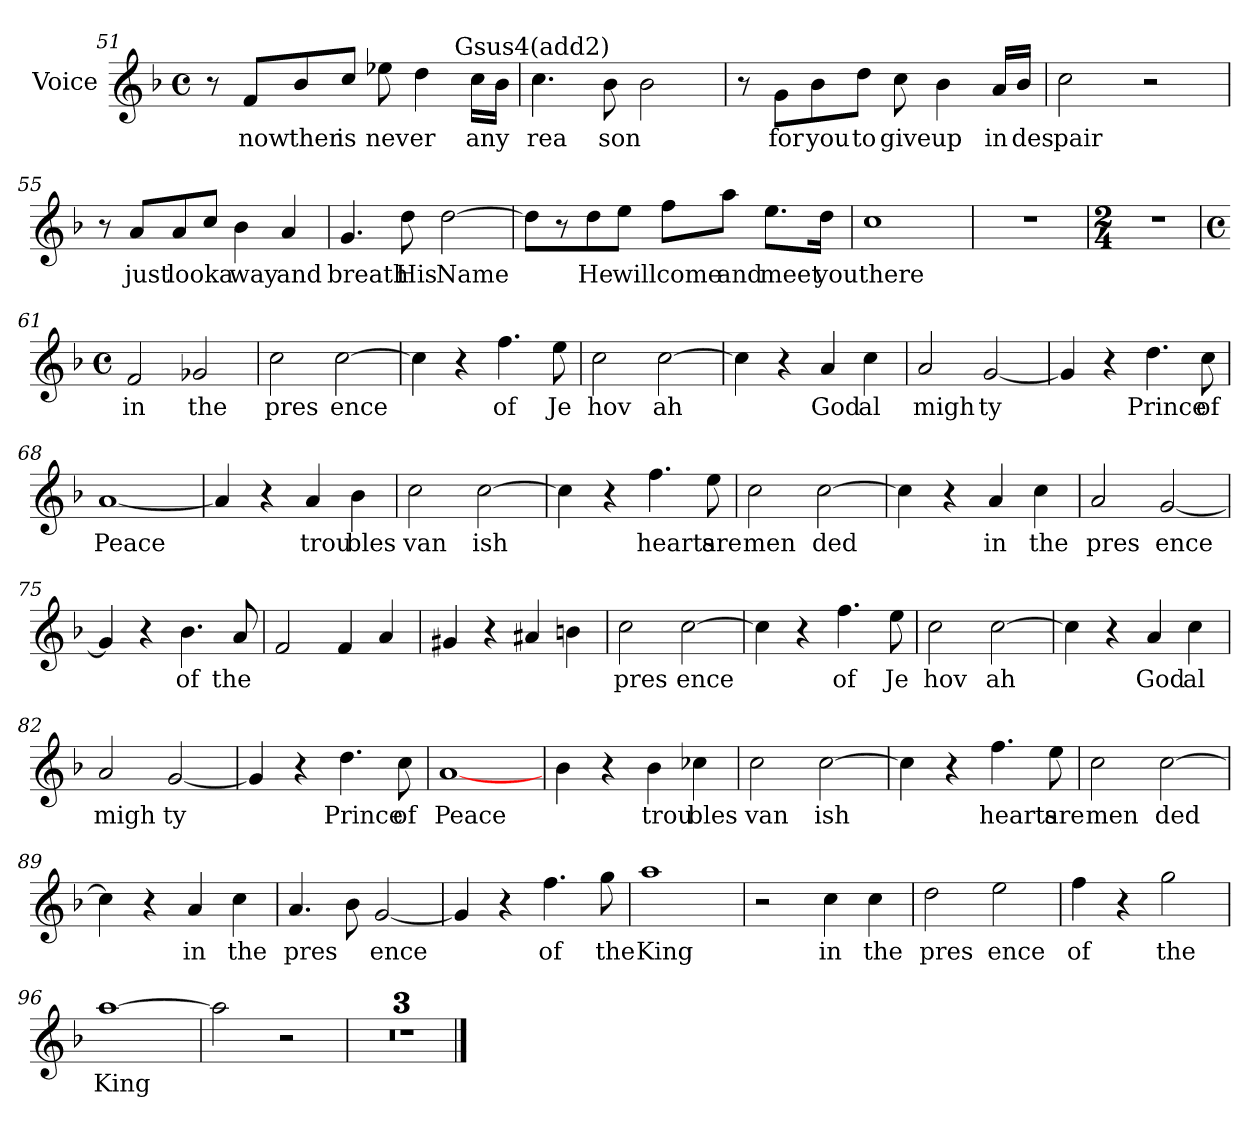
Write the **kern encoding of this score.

**kern	**text
*part1	*part1
*staff1	*staff1
*I"Voice	*
*I'V	*
!!LO:PB:g=z
*clefG2	*
*k[b-]	*
*F:	*
*M4/4	*
*met(c)	*
=51	=51
8r	.
!	!LO:LY:b
8f/L	now
!	!LO:LY:b
8b-/	ther
!	!LO:LY:b
8cc/J	is
!	!LO:LY:b
8ee-X\	nev
!	!LO:LY:b
4dd\	er
!	!LO:LY:b
16cc\LL	any
16b-\JJ	.
=52	=52
!LO:TX:a:cj:t=Gsus4(add2)	!
!	!LO:LY:b
4.cc\	rea
!	!LO:LY:b
8b-\	son
2b-\	.
=53	=53
8r	.
!	!LO:LY:b
8g\L	for
!	!LO:LY:b
8b-\	you
!	!LO:LY:b
8dd\J	to
!	!LO:LY:b
8cc\	give
!	!LO:LY:b
4b-\	up
!	!LO:LY:b
16a/LL	in
!	!LO:LY:b
16b-/JJ	des
=54	=54
!	!LO:LY:b
2cc\	pair
2r	.
!!LO:LB:g=z
=55	=55
8r	.
!	!LO:LY:b
8a/L	just
!	!LO:LY:b
8a/	looka
8cc/J	.
!	!LO:LY:b
4b-\	way
!	!LO:LY:b
4a/	and
=56	=56
!	!LO:LY:b
4.g/	breath
!	!LO:LY:b
8dd\	His
!	!LO:LY:b
[2dd\	Name
=57	=57
8dd\L]	.
8r	.
!	!LO:LY:b
8dd\	He
!	!LO:LY:b
8ee\J	will
!	!LO:LY:b
8ff\L	come
!	!LO:LY:b
8aa\J	and
!	!LO:LY:b
8.ee\L	meet
!	!LO:LY:b
16dd\Jk	you
=58	=58
!	!LO:LY:b
1cc	there
=59	=59
1r	.
!!LO:LB:g=z
=60	=60
*M2/4	*
2r	.
=61	=61
*M4/4	*
*met(c)	*
!	!LO:LY:b
2f/	in
!	!LO:LY:b
2g-X/	the
=62	=62
!	!LO:LY:b
2cc\	pres
!	!LO:LY:b
[2cc\	ence
=63	=63
4cc\]	.
4r	.
!	!LO:LY:b
4.ff\	of
!	!LO:LY:b
8ee\	Je
=64	=64
!	!LO:LY:b
2cc\	hov
!	!LO:LY:b
[2cc\	ah
=65	=65
4cc\]	.
4r	.
!	!LO:LY:b
4a/	God
!	!LO:LY:b
4cc\	al
!!LO:LB:g=z
=66	=66
!	!LO:LY:b
2a/	migh
!	!LO:LY:b
[2g/	ty
=67	=67
4g/]	.
4r	.
!	!LO:LY:b
4.dd\	Prince
!	!LO:LY:b
8cc\	of
=68	=68
!	!LO:LY:b
[1a	Peace
=69	=69
4a/]	.
4r	.
!	!LO:LY:b
4a/	trou
!	!LO:LY:b
4b-\	bles
=70	=70
!	!LO:LY:b
2cc\	van
!	!LO:LY:b
[2cc\	ish
=71	=71
4cc\]	.
4r	.
!	!LO:LY:b
4.ff\	hearts
!	!LO:LY:b
8ee\	are
=72	=72
!	!LO:LY:b
2cc\	men
!	!LO:LY:b
[2cc\	ded
!!LO:LB:g=z
=73	=73
4cc\]	.
4r	.
!	!LO:LY:b
4a/	in
!	!LO:LY:b
4cc\	the
=74	=74
!	!LO:LY:b
2a/	pres
!	!LO:LY:b
[2g/	ence
=75	=75
4g/]	.
4r	.
!	!LO:LY:b
4.b-\	of
!	!LO:LY:b
8a/	the
=76	=76
2f/	.
4f/	.
4a/	.
=77	=77
4g#X/	.
4r	.
4a#X/	.
4bn\	.
=78	=78
!	!LO:LY:b
2cc\	pres
!	!LO:LY:b
[2cc\	ence
!!LO:LB:g=z
=79	=79
4cc\]	.
4r	.
!	!LO:LY:b
4.ff\	of
!	!LO:LY:b
8ee\	Je
=80	=80
!	!LO:LY:b
2cc\	hov
!	!LO:LY:b
[2cc\	ah
=81	=81
4cc\]	.
4r	.
!	!LO:LY:b
4a/	God
!	!LO:LY:b
4cc\	al
=82	=82
!	!LO:LY:b
2a/	migh
!	!LO:LY:b
[2g/	ty
=83	=83
4g/]	.
4r	.
!	!LO:LY:b
4.dd\	Prince
!	!LO:LY:b
8cc\	of
=84	=84
!	!LO:LY:b
[1a	Peace
!!LO:LB:g=z
=85	=85
4b-\	.
4r	.
!	!LO:LY:b
4b-\	trou
!	!LO:LY:b
4cc-X\	bles
=86	=86
!	!LO:LY:b
2cc\	van
!	!LO:LY:b
[2cc\	ish
=87	=87
4cc\]	.
4r	.
!	!LO:LY:b
4.ff\	hearts
!	!LO:LY:b
8ee\	are
=88	=88
!	!LO:LY:b
2cc\	men
!	!LO:LY:b
[2cc\	ded
=89	=89
4cc\]	.
4r	.
!	!LO:LY:b
4a/	in
!	!LO:LY:b
4cc\	the
=90	=90
!	!LO:LY:b
4.a/	pres
8b-\	.
!	!LO:LY:b
[2g/	ence
!!LO:LB:g=z
=91	=91
4g/]	.
4r	.
!	!LO:LY:b
4.ff\	of
!	!LO:LY:b
8gg\	the
=92	=92
!	!LO:LY:b
1aa	King
=93	=93
2r	.
!	!LO:LY:b
4cc\	in
!	!LO:LY:b
4cc\	the
=94	=94
!	!LO:LY:b
2dd\	pres
!	!LO:LY:b
2ee\	ence
=95	=95
!	!LO:LY:b
4ff\	of
4r	.
!	!LO:LY:b
2gg\	the
=96	=96
!	!LO:LY:b
[1aa	King
=97	=97
2aa\]	.
2r	.
=98	=98
1r	.
=99	=99
1r	.
=100	=100
1r	.
==	==
*-	*-
